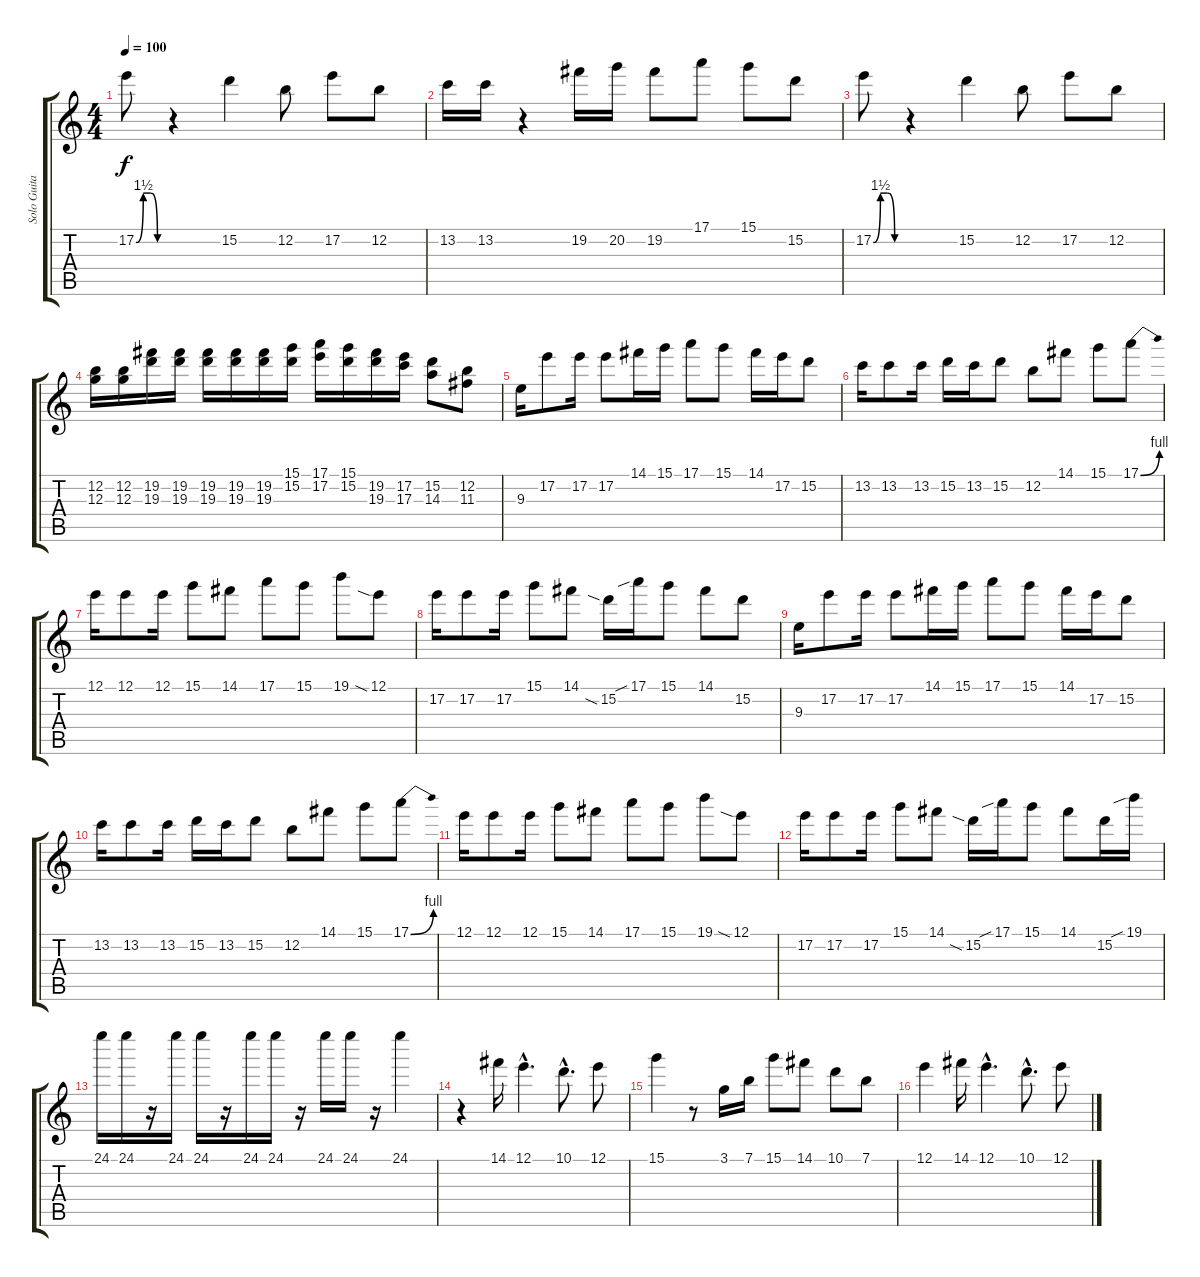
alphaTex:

\track ("Solo Guitar" "Solo Guita") {instrument overdrivenguitar}
\staff {score tabs}
\tuning (E4 B3 G3 D3 A2 E2) {hide}
\ts (4 4)
\tempo 100
\clef g2
\ks c
17.2{be (custom 0 0 15 6 30 6 45 0 60 0)}.8{dy f} r.4 15.2.4 12.2.8 17.2.8 12.2.8 |
13.2.16 13.2.16 r.4 19.2.16 20.2.16 19.2.8 17.1.8 15.1.8 15.2.8 |
17.2{be (custom 0 0 15 6 30 6 45 0 60 0)}.8 r.4 15.2.4 12.2.8 17.2.8 12.2.8 |
(12.2 12.3).16 (12.2 12.3).16 (19.2 19.3).16 (19.2 19.3).16 (19.2 19.3).16 (19.2 19.3).16 (19.2 19.3).16 (15.1 15.2).16 (17.1 17.2).16 (15.1 15.2).16 (19.2 19.3).16 (17.2 17.3).16 (15.2 14.3).8 (12.2 11.3).8 |
9.3.16 17.2.8 17.2.16 17.2.8 14.1.16 15.1.16 17.1.8 15.1.8 14.1.16 17.2.16 15.2.8 |
13.2.16 13.2.8 13.2.16 15.2.16 13.2.16 15.2.8 12.2.8 14.1.8 15.1.8 17.1{be (bend 0 0 60 4)}.8 |
12.1.16 12.1.8 12.1.16 15.1.8 14.1.8 17.1.8 15.1.8 19.1.8 12.1{sia}.8 |
17.2.16 17.2.8 17.2.16 15.1.8 14.1.8 15.2{sia}.16 17.1{sib}.16 15.1.8 14.1.8 15.2.8 |
9.3.16 17.2.8 17.2.16 17.2.8 14.1.16 15.1.16 17.1.8 15.1.8 14.1.16 17.2.16 15.2.8 |
13.2.16 13.2.8 13.2.16 15.2.16 13.2.16 15.2.8 12.2.8 14.1.8 15.1.8 17.1{be (bend 0 0 60 4)}.8 |
12.1.16 12.1.8 12.1.16 15.1.8 14.1.8 17.1.8 15.1.8 19.1.8 12.1{sia}.8 |
17.2.16 17.2.8 17.2.16 15.1.8 14.1.8 15.2{sia}.16 17.1{sib}.16 15.1.8 14.1.8 15.2.16 19.1{sib}.16 |
24.1.16 24.1.16 r.16 24.1.16 24.1.16 r.16 24.1.16 24.1.16 r.16 24.1.16 24.1.16 r.16 24.1.4 |
r.4 14.1.16 12.1{hac}.4{d} 10.1{hac}.8{d} 12.1.8 |
15.1.4 r.8 3.1.16 7.1.16 15.1.8 14.1.8 10.1.8 7.1.8 |
12.1.4 14.1.16 12.1{hac}.4{d} 10.1{hac}.8{d} 12.1.8
